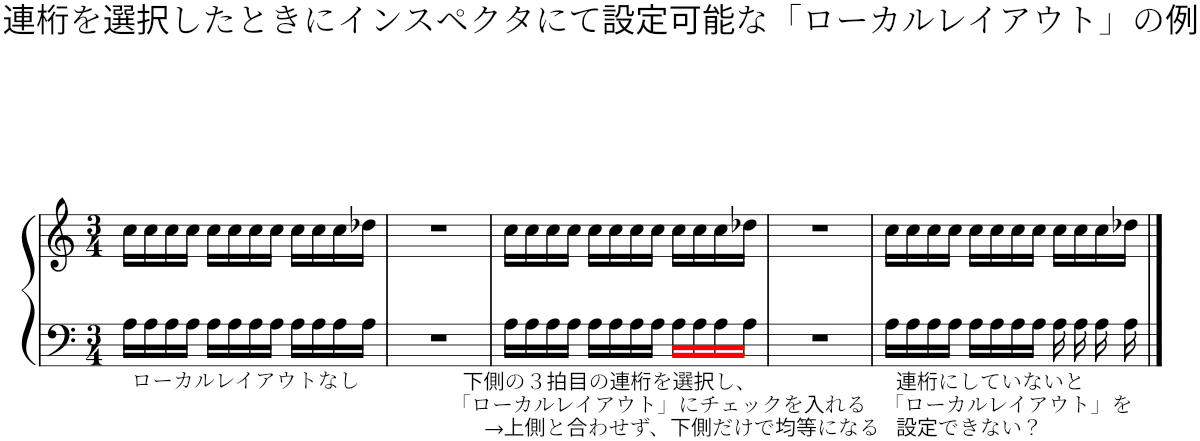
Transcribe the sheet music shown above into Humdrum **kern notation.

**kern	**kern
*part1	*part1
*staff2	*staff1
*I"Piano	*
*I'Pno.	*
*clefF4	*clefG2
*k[]	*k[]
*M3/4	*M3/4
=1	=1
16A\LL	16cc\LL
16A\	16cc\
16A\	16cc\
16A\JJ	16cc\JJ
16A\LL	16cc\LL
16A\	16cc\
16A\	16cc\
16A\JJ	16cc\JJ
!LO:TX:b:t=ローカルレイアウトなし	!
16A\LL	16cc\LL
16A\	16cc\
16A\	16cc\
16A\JJ	16dd-X\JJ
=2	=2
2.r	2.r
=3	=3
16A\LL	16cc\LL
16A\	16cc\
16A\	16cc\
16A\JJ	16cc\JJ
16A\LL	16cc\LL
16A\	16cc\
16A\	16cc\
16A\JJ	16cc\JJ
!LO:TX:b:t=下側の３拍目の連桁を選択し、	!
!LO:TX:b:t=「ローカルレイアウト」にチェックを入れる	!
!LO:TX:b:t=→上側と合わせず、下側だけで均等になる	!
16A\LL	16cc\LL
16A\	16cc\
16A\	16cc\
16A\JJ	16dd-X\JJ
=4	=4
2.r	2.r
=5	=5
16A\LL	16cc\LL
16A\	16cc\
16A\	16cc\
16A\JJ	16cc\JJ
16A\LL	16cc\LL
16A\	16cc\
16A\	16cc\
16A\JJ	16cc\JJ
!LO:TX:b:t=連桁にしていないと	!
!LO:TX:b:t=「ローカルレイアウト」を	!
!LO:TX:b:t=設定できない？	!
16A\	16cc\LL
16A\	16cc\
16A\	16cc\
16A\	16dd-X\JJ
==	==
*-	*-
